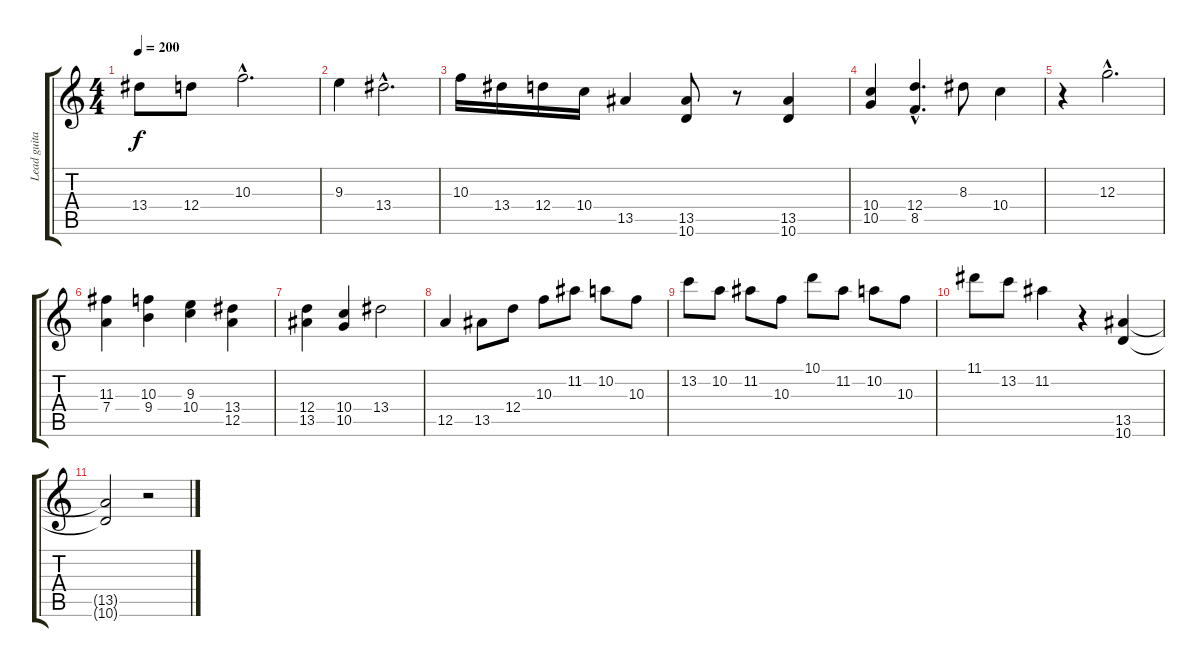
\track ("Lead guitar " "Lead guita") {instrument distortionguitar}
\staff {score tabs}
\tuning (E4 B3 G3 D3 A2 E2) {hide}
\ts (4 4)
\tempo 200
\clef g2
\ks c
13.4.8{dy f} 12.4.8 10.3{hac}.2{d} |
9.3.4 13.4{hac}.2{d} |
10.3.16 13.4.16 12.4.16 10.4.16 13.5.4 (13.5 10.6).8 r.8 (13.5 10.6).4 |
(10.4 10.5).4 (12.4{hac} 8.5{hac}).4{d} 8.3.8 10.4.4 |
r.4 12.3{hac}.2{d} |
(11.3 7.4).4 (10.3 9.4).4 (9.3 10.4).4 (13.4 12.5).4 |
(12.4 13.5).4 (10.4 10.5).4 13.4.2 |
12.5.4 13.5.8 12.4.8 10.3.8 11.2.8 10.2.8 10.3.8 |
13.2.8 10.2.8 11.2.8 10.3.8 10.1.8 11.2.8 10.2.8 10.3.8 |
11.1.8 13.2.8 11.2.4 r.4 (13.5 10.6).4 |
(13.5{t} 10.6{t}).2 r.2
